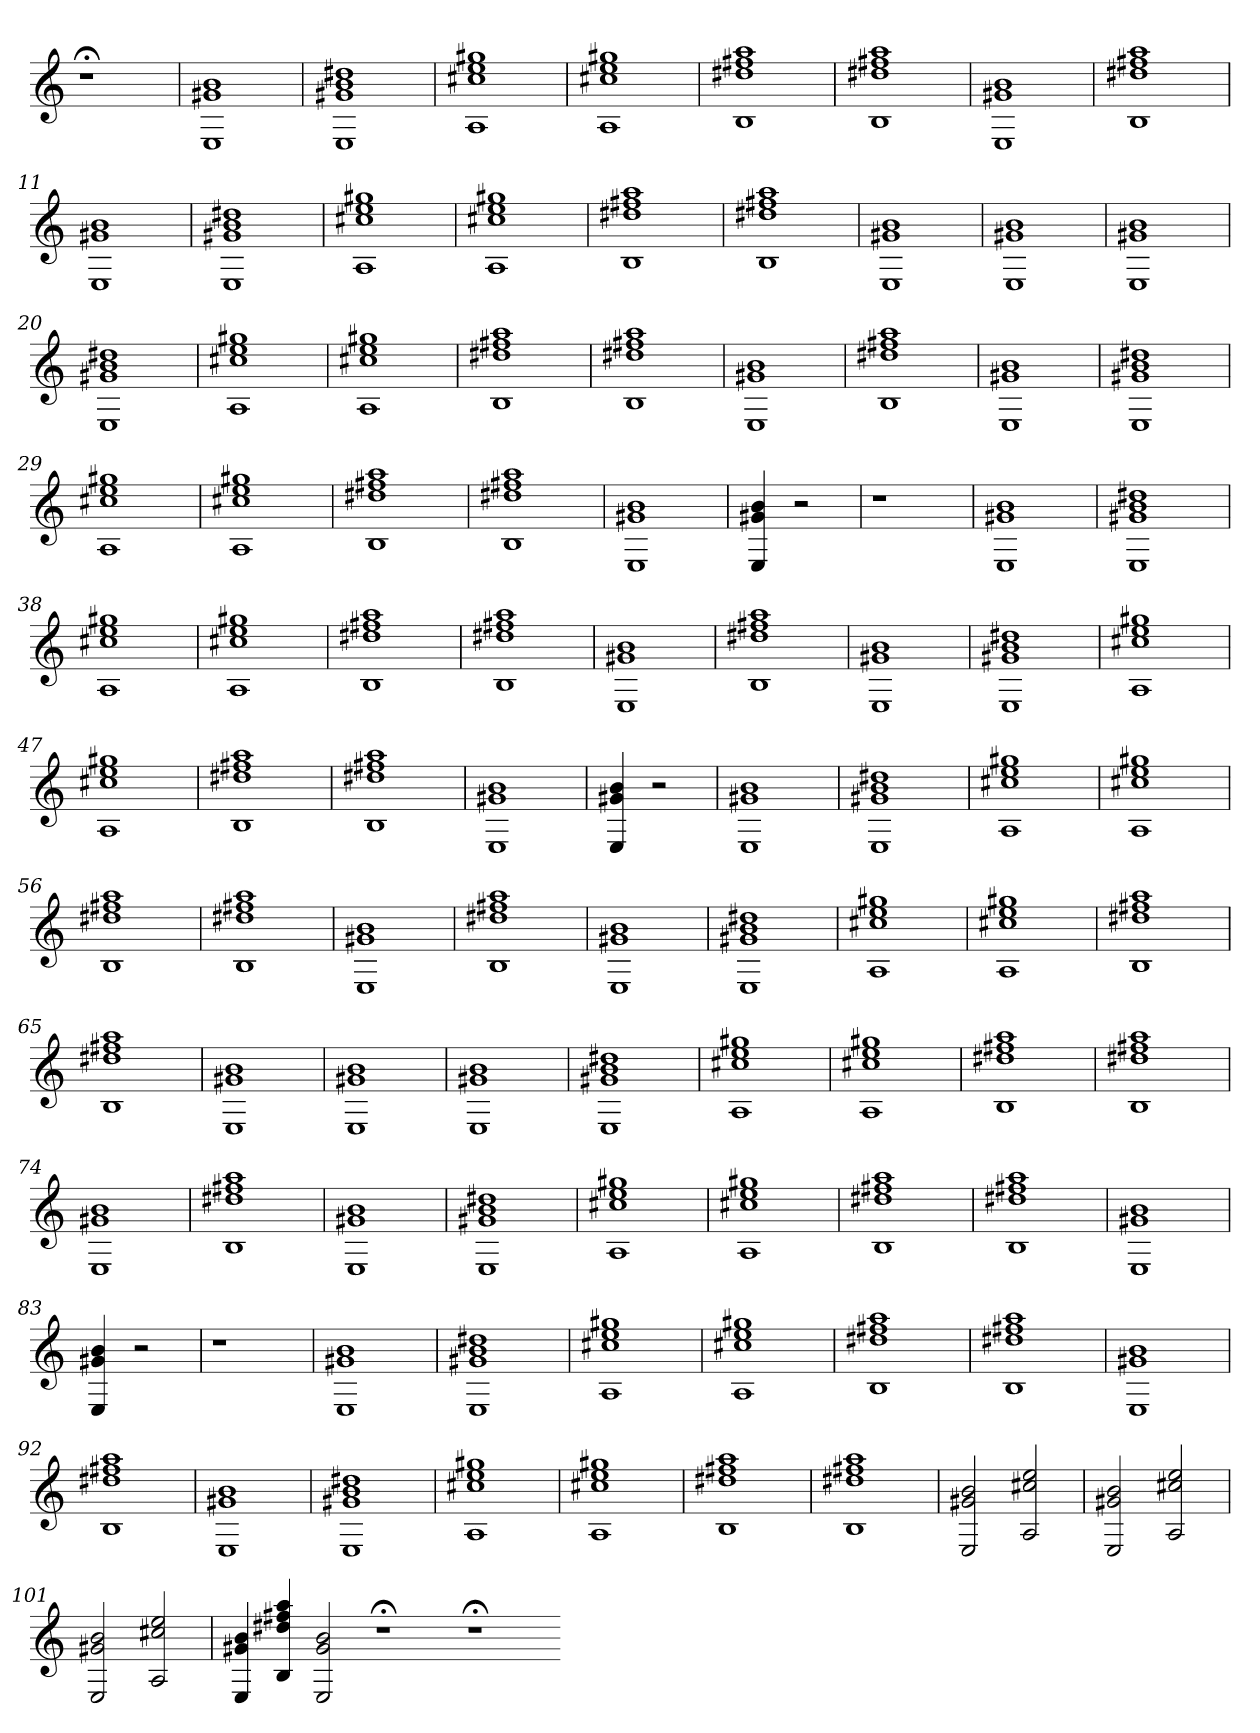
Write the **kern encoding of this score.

**kern
*part1
*staff1
=
1r;<
=1
1r
=2
1r
=3
1E 1g#X 1b
=4
1E 1g#X 1b 1dd#X
=5
1A 1cc#X 1ee 1gg#X
=6
1A 1cc#X 1ee 1gg#X
=7
1B 1dd#X 1ff#X 1aa
=8
1B 1dd#X 1ff#X 1aa
=9
1E 1g#X 1b
=10
1B 1dd#X 1ff#X 1aa
=11
1E 1g#X 1b
=12
1E 1g#X 1b 1dd#X
=13
1A 1cc#X 1ee 1gg#X
=14
1A 1cc#X 1ee 1gg#X
=15
1B 1dd#X 1ff#X 1aa
=16
1B 1dd#X 1ff#X 1aa
=17
1E 1g#X 1b
=18
1E 1g#X 1b
=19
1E 1g#X 1b
=20
1E 1g#X 1b 1dd#X
=21
1A 1cc#X 1ee 1gg#X
=22
1A 1cc#X 1ee 1gg#X
=23
1B 1dd#X 1ff#X 1aa
=24
1B 1dd#X 1ff#X 1aa
=25
1E 1g#X 1b
=26
1B 1dd#X 1ff#X 1aa
=27
1E 1g#X 1b
=28
1E 1g#X 1b 1dd#X
=29
1A 1cc#X 1ee 1gg#X
=30
1A 1cc#X 1ee 1gg#X
=31
1B 1dd#X 1ff#X 1aa
=32
1B 1dd#X 1ff#X 1aa
=33
1E 1g#X 1b
=34
4E 4g#X 4b
2r
=35
1r
=36
1E 1g#X 1b
=37
1E 1g#X 1b 1dd#X
=38
1A 1cc#X 1ee 1gg#X
=39
1A 1cc#X 1ee 1gg#X
=40
1B 1dd#X 1ff#X 1aa
=41
1B 1dd#X 1ff#X 1aa
=42
1E 1g#X 1b
=43
1B 1dd#X 1ff#X 1aa
=44
1E 1g#X 1b
=45
1E 1g#X 1b 1dd#X
=46
1A 1cc#X 1ee 1gg#X
=47
1A 1cc#X 1ee 1gg#X
=48
1B 1dd#X 1ff#X 1aa
=49
1B 1dd#X 1ff#X 1aa
=50
1E 1g#X 1b
=51
4E 4g#X 4b
2r
=52
1E 1g#X 1b
=53
1E 1g#X 1b 1dd#X
=54
1A 1cc#X 1ee 1gg#X
=55
1A 1cc#X 1ee 1gg#X
=56
1B 1dd#X 1ff#X 1aa
=57
1B 1dd#X 1ff#X 1aa
=58
1E 1g#X 1b
=59
1B 1dd#X 1ff#X 1aa
=60
1E 1g#X 1b
=61
1E 1g#X 1b 1dd#X
=62
1A 1cc#X 1ee 1gg#X
=63
1A 1cc#X 1ee 1gg#X
=64
1B 1dd#X 1ff#X 1aa
=65
1B 1dd#X 1ff#X 1aa
=66
1E 1g#X 1b
=67
1E 1g#X 1b
=68
1E 1g#X 1b
=69
1E 1g#X 1b 1dd#X
=70
1A 1cc#X 1ee 1gg#X
=71
1A 1cc#X 1ee 1gg#X
=72
1B 1dd#X 1ff#X 1aa
=73
1B 1dd#X 1ff#X 1aa
=74
1E 1g#X 1b
=75
1B 1dd#X 1ff#X 1aa
=76
1E 1g#X 1b
=77
1E 1g#X 1b 1dd#X
=78
1A 1cc#X 1ee 1gg#X
=79
1A 1cc#X 1ee 1gg#X
=80
1B 1dd#X 1ff#X 1aa
=81
1B 1dd#X 1ff#X 1aa
=82
1E 1g#X 1b
=83
4E 4g#X 4b
2r
=84
1r
=85
1E 1g#X 1b
=86
1E 1g#X 1b 1dd#X
=87
1A 1cc#X 1ee 1gg#X
=88
1A 1cc#X 1ee 1gg#X
=89
1B 1dd#X 1ff#X 1aa
=90
1B 1dd#X 1ff#X 1aa
=91
1E 1g#X 1b
=92
1B 1dd#X 1ff#X 1aa
=93
1E 1g#X 1b
=94
1E 1g#X 1b 1dd#X
=95
1A 1cc#X 1ee 1gg#X
=96
1A 1cc#X 1ee 1gg#X
=97
1B 1dd#X 1ff#X 1aa
=98
1B 1dd#X 1ff#X 1aa
=99
2E 2g#X 2b
2A 2cc#X 2ee
=100
2E 2g#X 2b
2A 2cc#X 2ee
=101
2E 2g#X 2b
2A 2cc#X 2ee
=102
4E 4g#X 4b
4B 4dd#X 4ff#X 4aa
2E 2g# 2b
1r;<
1r;<
=-
*-
